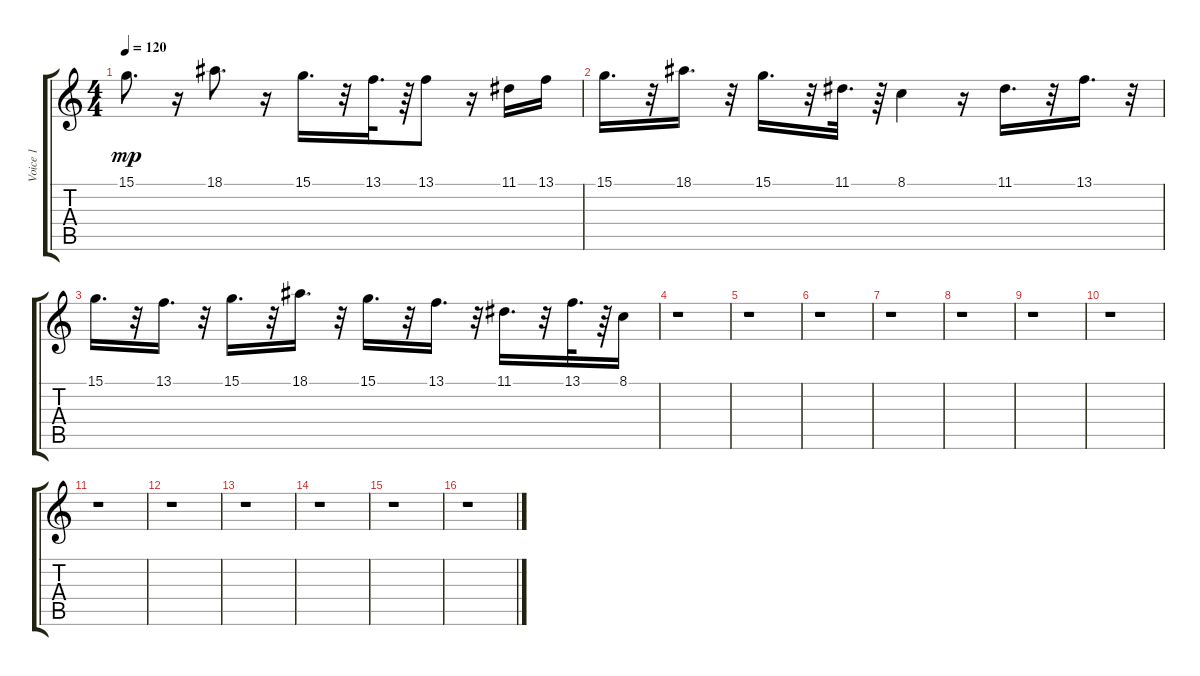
\track ("Voice 1" "Voice 1") {instrument tenorsax}
\staff {score tabs}
\tuning (E4 B3 G3 D3 A2 E2) {hide}
\ts (4 4)
\tempo 120
\clef g2
\ks c
15.1.8{d dy mp} r.16 18.1.8{d} r.16 15.1.16{d} r.32 13.1.32{d} r.64 13.1.8 r.16 11.1.16 13.1.16 |
15.1.16{d} r.32 18.1.16{d} r.32 15.1.16{d} r.32 11.1.32{d} r.64 8.1.4 r.16 11.1.16{d} r.32 13.1.16{d} r.32 |
15.1.16{d} r.32 13.1.16{d} r.32 15.1.16{d} r.32 18.1.16{d} r.32 15.1.16{d} r.32 13.1.16{d} r.32 11.1.16{d} r.32 13.1.32{d} r.64 8.1.16 |
r.1 |
r.1 |
r.1 |
r.1 |
r.1 |
r.1 |
r.1 |
r.1 |
r.1 |
r.1 |
r.1 |
r.1 |
r.1
